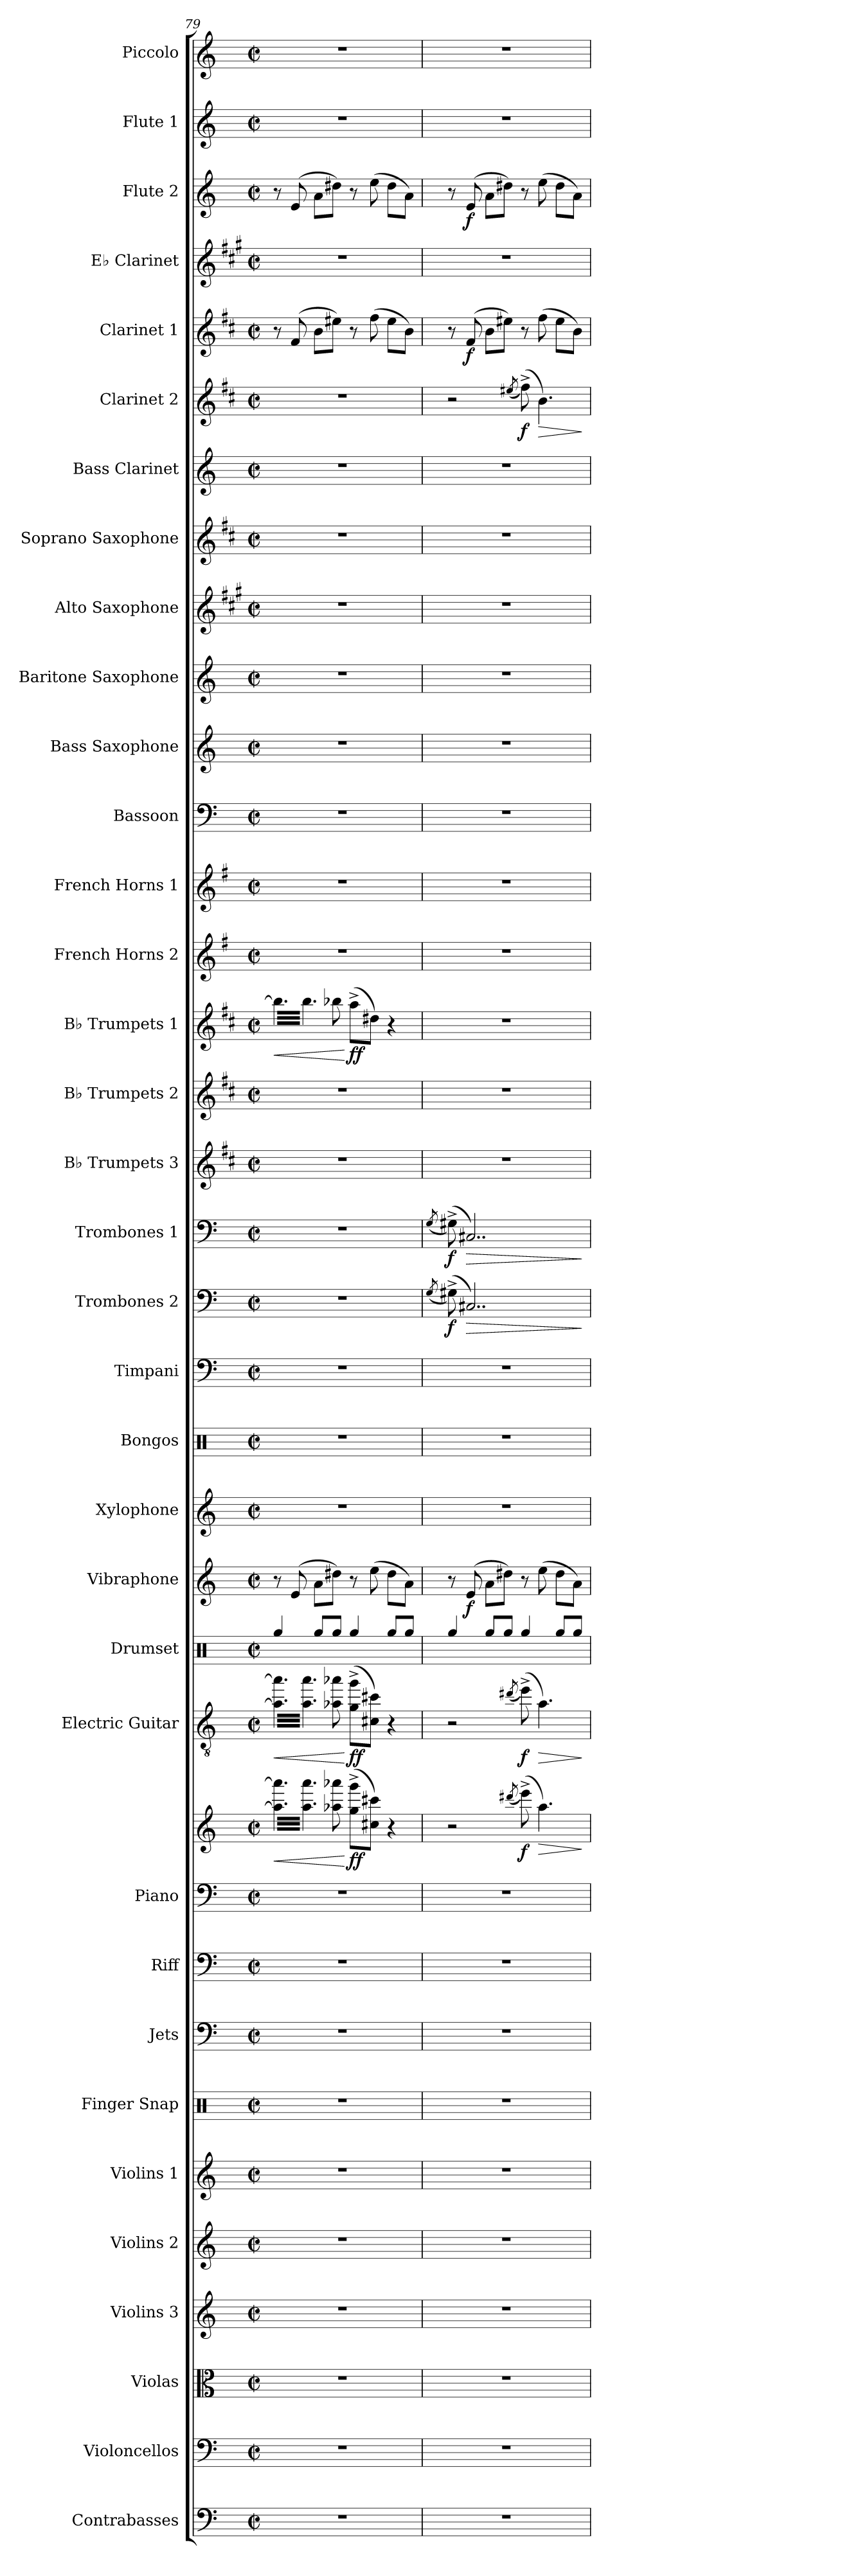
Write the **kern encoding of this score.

**kern	**kern	**kern	**kern	**kern	**kern	**kern	**kern	**kern	**kern	**kern	**dynam	**kern	**dynam	**kern	**kern	**dynam	**kern	**kern	**kern	**kern	**dynam	**kern	**dynam	**kern	**kern	**kern	**dynam	**kern	**kern	**kern	**kern	**kern	**kern	**kern	**kern	**kern	**dynam	**kern	**dynam	**kern	**kern	**dynam	**kern	**kern
*part35	*part34	*part33	*part32	*part31	*part30	*part29	*part28	*part27	*part26	*part26	*part26	*part25	*part25	*part24	*part23	*part23	*part22	*part21	*part20	*part19	*part19	*part18	*part18	*part17	*part16	*part15	*part15	*part14	*part13	*part12	*part11	*part10	*part9	*part8	*part7	*part6	*part6	*part5	*part5	*part4	*part3	*part3	*part2	*part1
*staff36	*staff35	*staff34	*staff33	*staff32	*staff31	*staff30	*staff29	*staff28	*staff27	*staff26	*staff26/27	*staff25	*staff25	*staff24	*staff23	*staff23	*staff22	*staff21	*staff20	*staff19	*staff19	*staff18	*staff18	*staff17	*staff16	*staff15	*staff15	*staff14	*staff13	*staff12	*staff11	*staff10	*staff9	*staff8	*staff7	*staff6	*staff6	*staff5	*staff5	*staff4	*staff3	*staff3	*staff2	*staff1
*I"Contrabasses	*I"Violoncellos	*I"Violas	*I"Violins 3	*I"Violins 2	*I"Violins 1	*I"Finger Snap	*I"Jets	*I"Riff	*I"Piano	*	*	*I"Electric Guitar	*	*I"Drumset	*I"Vibraphone	*	*I"Xylophone	*I"Bongos	*I"Timpani	*I"Trombones 2	*	*I"Trombones 1	*	*I"B♭ Trumpets 3	*I"B♭ Trumpets 2	*I"B♭ Trumpets 1	*	*I"French Horns 2	*I"French Horns 1	*I"Bassoon	*I"Bass Saxophone	*I"Baritone Saxophone	*I"Alto Saxophone	*I"Soprano Saxophone	*I"Bass Clarinet	*I"Clarinet 2	*	*I"Clarinet 1	*	*I"E♭ Clarinet	*I"Flute 2	*	*I"Flute 1	*I"Piccolo
*I'Cbs.	*I'Vcs.	*I'Vlas.	*I'Vlns. 3	*I'Vlns. 2	*I'Vlns. 1	*I'Fi. Sna.	*I'J.	*I'R.	*I'Pno.	*	*	*I'El. Guit.	*	*I'D. Set	*I'Vib.	*	*I'Xyl.	*I'Bon.	*I'Timp.	*I'Tbns. 2	*	*I'Tbns. 1	*	*I'B♭ Tpts. 3	*I'B♭ Tpts. 2	*I'B♭ Tpts. 1	*	*I'F Hns. 2	*I'F Hns. 1	*I'Bsn.	*I'Bs. Sax.	*I'Bar. Sax.	*I'A. Sax.	*I'S. Sax.	*I'B. Cl.	*I'Cl. 2	*	*I'Cl. 1	*	*I'E♭ Cl.	*I'Fl. 2	*	*I'Fl. 1	*I'Picc.
*clefF4	*clefF4	*clefC3	*clefG2	*clefG2	*clefG2	*clefX	*clefF4	*clefF4	*clefF4	*clefG2	*	*clefGv2	*	*clefX	*clefG2	*	*clefG2	*clefX	*clefF4	*clefF4	*	*clefF4	*	*clefG2	*clefG2	*clefG2	*	*clefG2	*clefG2	*clefF4	*clefG2	*clefG2	*clefG2	*clefG2	*clefG2	*clefG2	*	*clefG2	*	*clefG2	*clefG2	*	*clefG2	*clefG2
*ITrd7c12	*	*	*	*	*	*	*	*	*	*	*	*	*	*	*	*	*ITrd-7c-12	*	*	*	*	*	*	*ITrd1c2	*ITrd1c2	*ITrd1c2	*	*ITrd4c7	*ITrd4c7	*	*ITrd15c26	*ITrd12c21	*ITrd5c9	*ITrd1c2	*ITrd8c14	*ITrd1c2	*	*ITrd1c2	*	*ITrd-2c-3	*	*	*	*ITrd-7c-12
*k[]	*k[]	*k[]	*k[]	*k[]	*k[]	*k[]	*k[]	*k[]	*k[]	*k[]	*	*k[]	*	*k[]	*k[]	*	*k[]	*k[]	*k[]	*k[]	*	*k[]	*	*k[]	*k[]	*k[]	*	*k[]	*k[]	*k[]	*k[]	*k[]	*k[]	*k[]	*k[]	*k[]	*	*k[]	*	*k[]	*k[]	*	*k[]	*k[]
*M2/2	*M2/2	*M2/2	*M2/2	*M2/2	*M2/2	*M2/2	*M2/2	*M2/2	*M2/2	*M2/2	*	*M2/2	*	*M2/2	*M2/2	*	*M2/2	*M2/2	*M2/2	*M2/2	*	*M2/2	*	*M2/2	*M2/2	*M2/2	*	*M2/2	*M2/2	*M2/2	*M2/2	*M2/2	*M2/2	*M2/2	*M2/2	*M2/2	*	*M2/2	*	*M2/2	*M2/2	*	*M2/2	*M2/2
*met(c|)	*met(c|)	*met(c|)	*met(c|)	*met(c|)	*met(c|)	*met(c|)	*met(c|)	*met(c|)	*met(c|)	*met(c|)	*	*met(c|)	*	*met(c|)	*met(c|)	*	*met(c|)	*met(c|)	*met(c|)	*met(c|)	*	*met(c|)	*	*met(c|)	*met(c|)	*met(c|)	*	*met(c|)	*met(c|)	*met(c|)	*met(c|)	*met(c|)	*met(c|)	*met(c|)	*met(c|)	*met(c|)	*	*met(c|)	*	*met(c|)	*met(c|)	*	*met(c|)	*met(c|)
=79	=79	=79	=79	=79	=79	=79	=79	=79	=79	=79	=79	=79	=79	=79	=79	=79	=79	=79	=79	=79	=79	=79	=79	=79	=79	=79	=79	=79	=79	=79	=79	=79	=79	=79	=79	=79	=79	=79	=79	=79	=79	=79	=79	=79
!	!	!	!	!	!	!	!	!	!	!	!LO:HP:b	!	!LO:HP:b	!	!	!	!	!	!	!	!	!	!	!	!	!	!LO:HP:b	!	!	!	!	!	!	!	!	!	!	!	!	!	!	!	!	!
*	*	*	*	*	*	*	*	*	*	*tremolo	*	*	*	*	*	*	*	*	*	*	*	*	*	*	*	*	*	*	*	*	*	*	*	*	*	*	*	*	*	*	*	*	*	*
*	*	*	*	*	*	*	*	*	*	*	*	*tremolo	*	*	*	*	*	*	*	*	*	*	*	*	*	*	*	*	*	*	*	*	*	*	*	*	*	*	*	*	*	*	*	*
*	*	*	*	*	*	*	*	*	*	*	*	*	*	*	*	*	*	*	*	*	*	*	*	*	*	*tremolo	*	*	*	*	*	*	*	*	*	*	*	*	*	*	*	*	*	*
1r	1r	1r	1r	1r	1r	1r	1r	1r	1r	32aa\] 32aaa\]LLL	<	32a\] 32aa\]LLL	<	4Rgg/	8r	.	1r	1r	1r	1r	.	1r	.	1r	1r	32aa\]LLL	<	1r	1r	1r	1r	1r	1r	1r	1r	1r	.	8r	.	1r	8r	.	1r	1r
.	.	.	.	.	.	.	.	.	.	32aa\ 32aaa\	.	32a\ 32aa\	.	.	.	.	.	.	.	.	.	.	.	.	.	32aa\	.	.	.	.	.	.	.	.	.	.	.	.	.	.	.	.	.	.
.	.	.	.	.	.	.	.	.	.	32aa\ 32aaa\	.	32a\ 32aa\	.	.	.	.	.	.	.	.	.	.	.	.	.	32aa\	.	.	.	.	.	.	.	.	.	.	.	.	.	.	.	.	.	.
.	.	.	.	.	.	.	.	.	.	32aa\ 32aaa\	.	32a\ 32aa\	.	.	.	.	.	.	.	.	.	.	.	.	.	32aa\	.	.	.	.	.	.	.	.	.	.	.	.	.	.	.	.	.	.
.	.	.	.	.	.	.	.	.	.	32aa\ 32aaa\	.	32a\ 32aa\	.	.	(>8e/	.	.	.	.	.	.	.	.	.	.	32aa\	.	.	.	.	.	.	.	.	.	.	.	(>8e/	.	.	(>8e/	.	.	.
.	.	.	.	.	.	.	.	.	.	32aa\ 32aaa\	.	32a\ 32aa\	.	.	.	.	.	.	.	.	.	.	.	.	.	32aa\	.	.	.	.	.	.	.	.	.	.	.	.	.	.	.	.	.	.
.	.	.	.	.	.	.	.	.	.	32aa\ 32aaa\	.	32a\ 32aa\	.	.	.	.	.	.	.	.	.	.	.	.	.	32aa\	.	.	.	.	.	.	.	.	.	.	.	.	.	.	.	.	.	.
.	.	.	.	.	.	.	.	.	.	32aa\ 32aaa\	.	32a\ 32aa\	.	.	.	.	.	.	.	.	.	.	.	.	.	32aa\	.	.	.	.	.	.	.	.	.	.	.	.	.	.	.	.	.	.
.	.	.	.	.	.	.	.	.	.	32aa\ 32aaa\	.	32a\ 32aa\	.	8Rgg/L	8a\L	.	.	.	.	.	.	.	.	.	.	32aa\	.	.	.	.	.	.	.	.	.	.	.	8a\L	.	.	8a\L	.	.	.
.	.	.	.	.	.	.	.	.	.	32aa\ 32aaa\	.	32a\ 32aa\	.	.	.	.	.	.	.	.	.	.	.	.	.	32aa\	.	.	.	.	.	.	.	.	.	.	.	.	.	.	.	.	.	.
.	.	.	.	.	.	.	.	.	.	32aa\ 32aaa\	.	32a\ 32aa\	.	.	.	.	.	.	.	.	.	.	.	.	.	32aa\	.	.	.	.	.	.	.	.	.	.	.	.	.	.	.	.	.	.
.	.	.	.	.	.	.	.	.	.	32aa\ 32aaa\JJJ	.	32a\ 32aa\JJJ	.	.	.	.	.	.	.	.	.	.	.	.	.	32aa\JJJ	.	.	.	.	.	.	.	.	.	.	.	.	.	.	.	.	.	.
*	*	*	*	*	*	*	*	*	*	*	*	*	*	*	*	*	*	*	*	*	*	*	*	*	*	*Xtremolo	*	*	*	*	*	*	*	*	*	*	*	*	*	*	*	*	*	*
*	*	*	*	*	*	*	*	*	*	*	*	*Xtremolo	*	*	*	*	*	*	*	*	*	*	*	*	*	*	*	*	*	*	*	*	*	*	*	*	*	*	*	*	*	*	*	*
*	*	*	*	*	*	*	*	*	*	*Xtremolo	*	*	*	*	*	*	*	*	*	*	*	*	*	*	*	*	*	*	*	*	*	*	*	*	*	*	*	*	*	*	*	*	*	*
.	.	.	.	.	.	.	.	.	.	8aa-X\ 8aaa-X\	.	8a-X\ 8aa-X\	.	8Rgg/J	8dd#X\J)	.	.	.	.	.	.	.	.	.	.	8aa-X\	.	.	.	.	.	.	.	.	.	.	.	8dd#X\J)	.	.	8dd#X\J)	.	.	.
!	!	!	!	!	!	!	!	!	!	!	!LO:DY:n=1:b	!	!LO:DY:n=1:b	!	!	!	!	!	!	!	!	!	!	!	!	!	!LO:DY:n=1:b	!	!	!	!	!	!	!	!	!	!	!	!	!	!	!	!	!
.	.	.	.	.	.	.	.	.	.	(>8gg\^ 8ggg\^L	[ ff	(>8g\^ 8gg\^L	[ ff	4Rgg/	8r	.	.	.	.	.	.	.	.	.	.	(>8gg^\L	[ ff	.	.	.	.	.	.	.	.	.	.	8r	.	.	8r	.	.	.
.	.	.	.	.	.	.	.	.	.	8cc#X\ 8ccc#X\J)	.	8c#X\ 8cc#X\J)	.	.	(>8ee\	.	.	.	.	.	.	.	.	.	.	8cc#X\J)	.	.	.	.	.	.	.	.	.	.	.	(>8ee\	.	.	(>8ee\	.	.	.
.	.	.	.	.	.	.	.	.	.	4r	.	4r	.	8Rgg/L	8dd#\L	.	.	.	.	.	.	.	.	.	.	4r	.	.	.	.	.	.	.	.	.	.	.	8dd#\L	.	.	8dd#\L	.	.	.
.	.	.	.	.	.	.	.	.	.	.	.	.	.	8Rgg/J	8a\J)	.	.	.	.	.	.	.	.	.	.	.	.	.	.	.	.	.	.	.	.	.	.	8a\J)	.	.	8a\J)	.	.	.
=80	=80	=80	=80	=80	=80	=80	=80	=80	=80	=80	=80	=80	=80	=80	=80	=80	=80	=80	=80	=80	=80	=80	=80	=80	=80	=80	=80	=80	=80	=80	=80	=80	=80	=80	=80	=80	=80	=80	=80	=80	=80	=80	=80	=80
.	.	.	.	.	.	.	.	.	.	.	.	.	.	.	.	.	.	.	.	(<8qG/	.	(<8qG/	.	.	.	.	.	.	.	.	.	.	.	.	.	.	.	.	.	.	.	.	.	.
!	!	!	!	!	!	!	!	!	!	!	!	!	!	!	!	!	!	!	!	!	!LO:DY:b	!	!LO:DY:b	!	!	!	!	!	!	!	!	!	!	!	!	!	!	!	!	!	!	!	!	!
1r	1r	1r	1r	1r	1r	1r	1r	1r	1r	2r	.	2r	.	4Rgg/	8r	.	1r	1r	1r	(>8G#X^\)	f	(>8G#X^\)	f	1r	1r	1r	.	1r	1r	1r	1r	1r	1r	1r	1r	2r	.	8r	.	1r	8r	.	1r	1r
!	!	!	!	!	!	!	!	!	!	!	!	!	!	!	!	!LO:DY:b	!	!	!	!	!LO:HP:b	!	!LO:HP:b	!	!	!	!	!	!	!	!	!	!	!	!	!	!	!	!LO:DY:b	!	!	!LO:DY:b	!	!
.	.	.	.	.	.	.	.	.	.	.	.	.	.	.	(>8e/	f	.	.	.	2..C#X/)	>	2..C#X/)	>	.	.	.	.	.	.	.	.	.	.	.	.	.	.	(>8e/	f	.	(>8e/	f	.	.
.	.	.	.	.	.	.	.	.	.	.	.	.	.	8Rgg/L	8a\L	.	.	.	.	.	.	.	.	.	.	.	.	.	.	.	.	.	.	.	.	.	.	8a\L	.	.	8a\L	.	.	.
.	.	.	.	.	.	.	.	.	.	.	.	.	.	8Rgg/J	8dd#X\J)	.	.	.	.	.	.	.	.	.	.	.	.	.	.	.	.	.	.	.	.	.	.	8dd#X\J)	.	.	8dd#X\J)	.	.	.
.	.	.	.	.	.	.	.	.	.	(<8qddd#X/	.	(<8qdd#X/	.	.	.	.	.	.	.	.	.	.	.	.	.	.	.	.	.	.	.	.	.	.	.	(<8qdd#X/	.	.	.	.	.	.	.	.
!	!	!	!	!	!	!	!	!	!	!	!LO:DY:b	!	!LO:DY:b	!	!	!	!	!	!	!	!	!	!	!	!	!	!	!	!	!	!	!	!	!	!	!	!LO:DY:b	!	!	!	!	!	!	!
.	.	.	.	.	.	.	.	.	.	(>8eee^\)	f	(>8ee^\)	f	4Rgg/	8r	.	.	.	.	.	.	.	.	.	.	.	.	.	.	.	.	.	.	.	.	(>8ee^\)	f	8r	.	.	8r	.	.	.
!	!	!	!	!	!	!	!	!	!	!	!LO:HP:b	!	!LO:HP:b	!	!	!	!	!	!	!	!	!	!	!	!	!	!	!	!	!	!	!	!	!	!	!	!LO:HP:b	!	!	!	!	!	!	!
.	.	.	.	.	.	.	.	.	.	4.aa\)	>	4.a\)	>	.	(>8ee\	.	.	.	.	.	.	.	.	.	.	.	.	.	.	.	.	.	.	.	.	4.a\)	>	(>8ee\	.	.	(>8ee\	.	.	.
.	.	.	.	.	.	.	.	.	.	.	.	.	.	8Rgg/L	8dd#\L	.	.	.	.	.	.	.	.	.	.	.	.	.	.	.	.	.	.	.	.	.	.	8dd#\L	.	.	8dd#\L	.	.	.
.	.	.	.	.	.	.	.	.	.	.	.	.	.	8Rgg/J	8a\J)	.	.	.	.	.	.	.	.	.	.	.	.	.	.	.	.	.	.	.	.	.	.	8a\J)	.	.	8a\J)	.	.	.
.	.	.	.	.	.	.	.	.	.	.	]	.	]	.	.	.	.	.	.	.	]	.	]	.	.	.	.	.	.	.	.	.	.	.	.	.	]	.	.	.	.	.	.	.
=	=	=	=	=	=	=	=	=	=	=	=	=	=	=	=	=	=	=	=	=	=	=	=	=	=	=	=	=	=	=	=	=	=	=	=	=	=	=	=	=	=	=	=	=
*-	*-	*-	*-	*-	*-	*-	*-	*-	*-	*-	*-	*-	*-	*-	*-	*-	*-	*-	*-	*-	*-	*-	*-	*-	*-	*-	*-	*-	*-	*-	*-	*-	*-	*-	*-	*-	*-	*-	*-	*-	*-	*-	*-	*-
